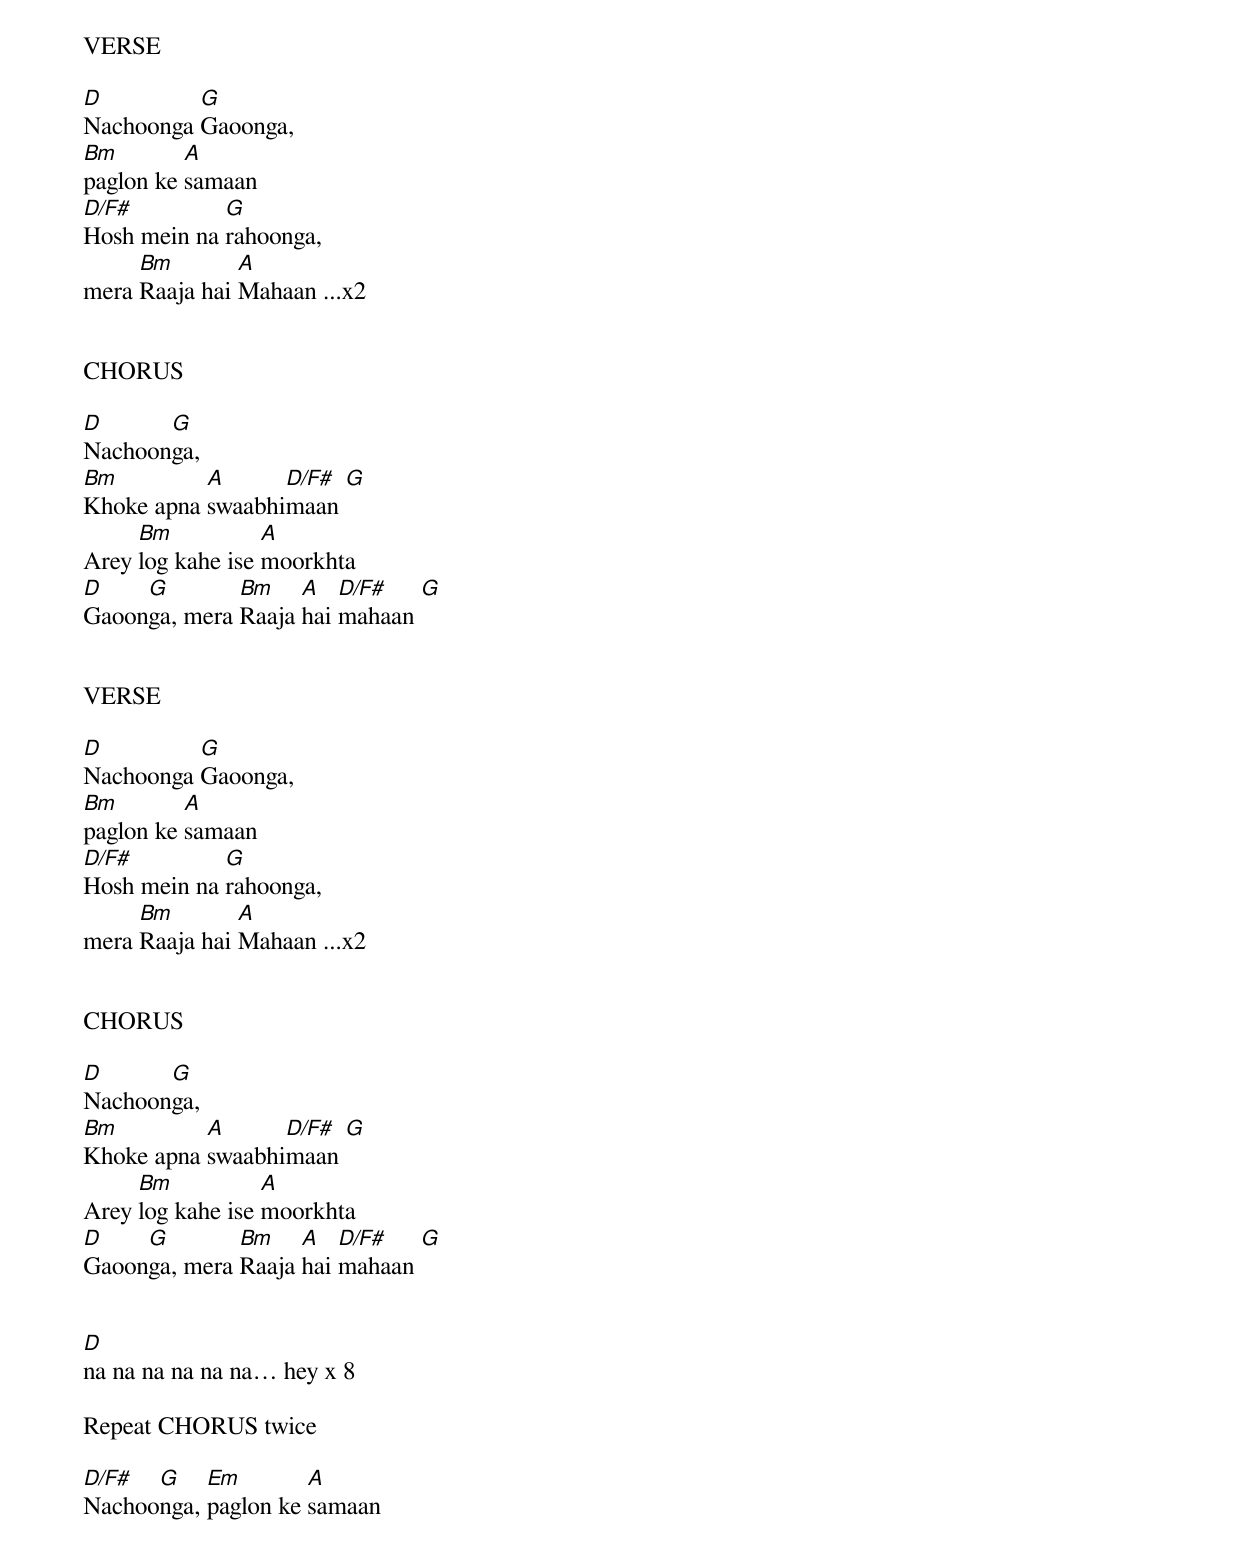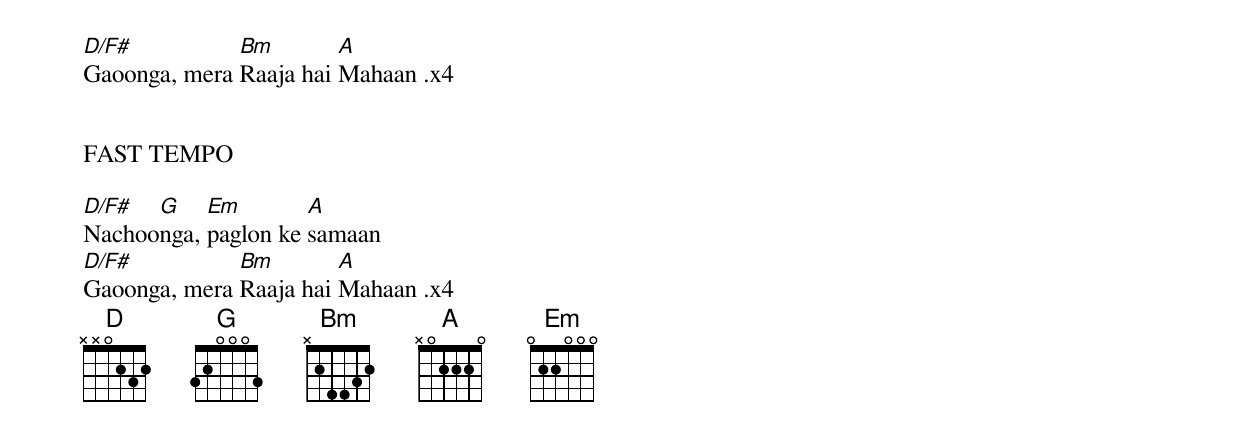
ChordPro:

VERSE

[D]Nachoonga [G]Gaoonga,
[Bm]paglon ke [A]samaan
[D/F#]Hosh mein na [G]rahoonga,
mera [Bm]Raaja hai [A]Mahaan ...x2


CHORUS

[D]Nachoon[G]ga,
[Bm]Khoke apna [A]swaabhi[D/F#]maan [G]
Arey [Bm]log kahe ise [A]moorkhta
[D]Gaoon[G]ga, mera [Bm]Raaja [A]hai [D/F#]mahaan [G]


VERSE

[D]Nachoonga [G]Gaoonga,
[Bm]paglon ke [A]samaan
[D/F#]Hosh mein na [G]rahoonga,
mera [Bm]Raaja hai [A]Mahaan ...x2


CHORUS

[D]Nachoon[G]ga,
[Bm]Khoke apna [A]swaabhi[D/F#]maan [G]
Arey [Bm]log kahe ise [A]moorkhta
[D]Gaoon[G]ga, mera [Bm]Raaja [A]hai [D/F#]mahaan [G]


[D]na na na na na na… hey x 8

Repeat CHORUS twice

[D/F#]Nachoo[G]nga, [Em]paglon ke [A]samaan
[D/F#]Gaoonga, mera [Bm]Raaja hai [A]Mahaan .x4


FAST TEMPO

[D/F#]Nachoo[G]nga, [Em]paglon ke [A]samaan
[D/F#]Gaoonga, mera [Bm]Raaja hai [A]Mahaan .x4
